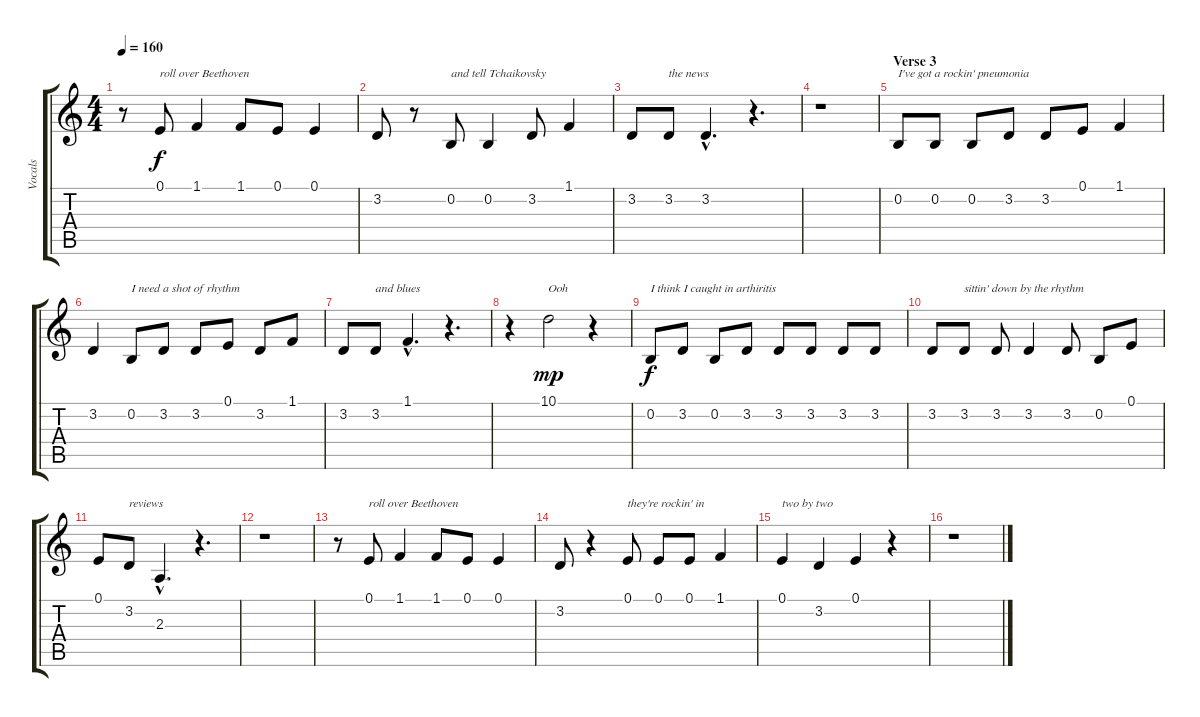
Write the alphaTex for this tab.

\track ("Vocals" "Vocals") {instrument clarinet}
\staff {score tabs}
\tuning (E4 B3 G3 D3 A2 E2) {hide}
\ts (4 4)
\tempo 160
\clef g2
\ks c
r.8{dy f} 0.1.8{txt "roll over Beethoven"} 1.1.4 1.1.8 0.1.8 0.1.4 |
3.2.8 r.8 0.2.8{txt "and tell Tchaikovsky"} 0.2.4 3.2.8 1.1.4 |
3.2.8 3.2.8{txt "the news"} 3.2{hac}.4{d} r.4{d} |
r.1 |
\section ("" "Verse 3")
0.2.8{txt "I've got a rockin' pneumonia"} 0.2.8 0.2.8 3.2.8 3.2.8 0.1.8 1.1.4 |
3.2.4 0.2.8{txt "I need a shot of rhythm"} 3.2.8 3.2.8 0.1.8 3.2.8 1.1.8 |
3.2.8 3.2.8{txt "and blues"} 1.1{hac}.4{d} r.4{d} |
r.4 10.1.2{txt "Ooh" dy mp} r.4 |
0.2.8{txt "I think I caught in arthiritis" dy f} 3.2.8 0.2.8 3.2.8 3.2.8 3.2.8 3.2.8 3.2.8 |
3.2.8 3.2.8{txt "sittin' down by the rhythm"} 3.2.8 3.2.4 3.2.8 0.2.8 0.1.8 |
0.1.8 3.2.8{txt "reviews"} 2.3{hac}.4{d} r.4{d} |
r.1 |
r.8 0.1.8{txt "roll over Beethoven"} 1.1.4 1.1.8 0.1.8 0.1.4 |
3.2.8 r.4 0.1.8{txt "they're rockin' in"} 0.1.8 0.1.8 1.1.4 |
0.1.4{txt "two by two"} 3.2.4 0.1.4 r.4 |
r.1
